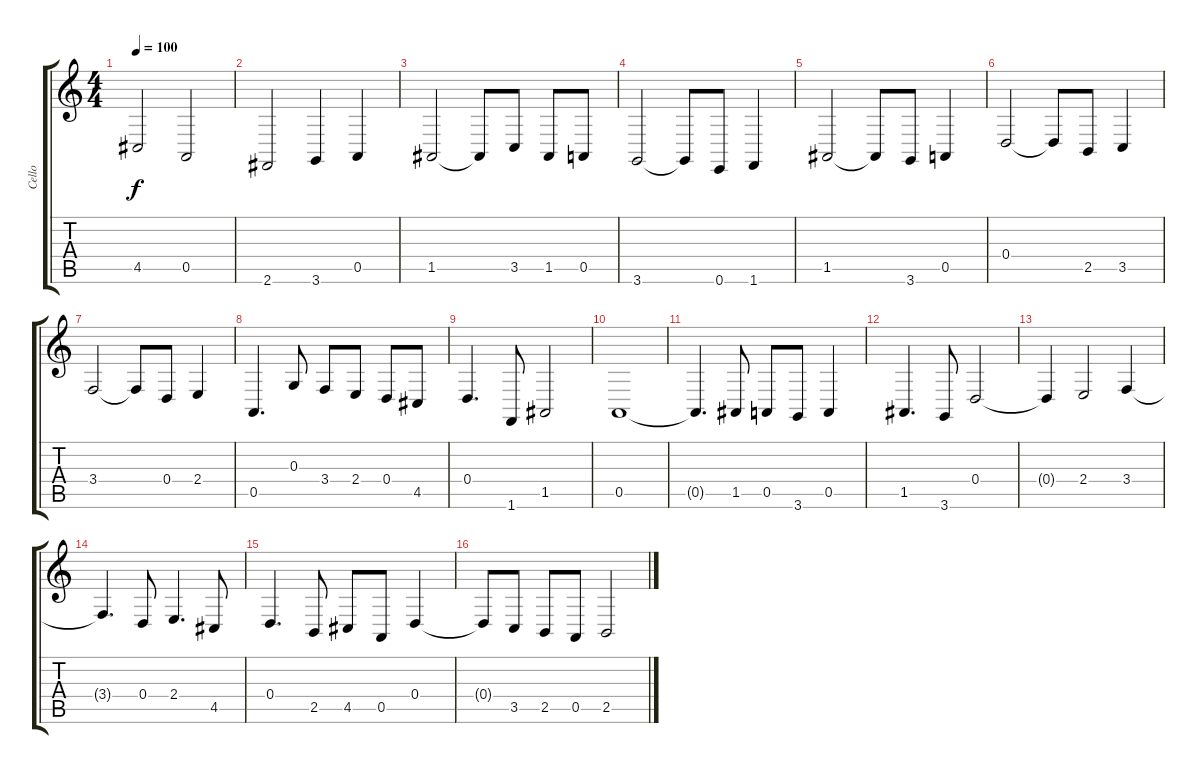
\track ("Cello" "Cello") {instrument cello}
\staff {score tabs}
\tuning (E4 B3 G3 D3 A2 E2) {hide}
\ts (4 4)
\tempo 100
\clef g2
\ks c
4.5.2{dy f} 0.5.2 |
2.6.2 3.6.4 0.5.4 |
1.5.2 1.5{t}.8 3.5.8 1.5.8 0.5.8 |
3.6.2 3.6{t}.8 0.6.8 1.6.4 |
1.5.2 1.5{t}.8 3.6.8 0.5.4 |
0.4.2 0.4{t}.8 2.5.8 3.5.4 |
3.4.2 3.4{t}.8 0.4.8 2.4.4 |
0.5.4{d} 0.3.8 3.4.8 2.4.8 0.4.8 4.5.8 |
0.4.4{d} 1.6.8 1.5.2 |
0.5.1 |
0.5{t}.4{d} 1.5.8 0.5.8 3.6.8 0.5.4 |
1.5.4{d} 3.6.8 0.4.2 |
0.4{t}.4 2.4.2 3.4.4 |
3.4{t}.4{d} 0.4.8 2.4.4{d} 4.5.8 |
0.4.4{d} 2.5.8 4.5.8 0.5.8 0.4.4 |
0.4{t}.8 3.5.8 2.5.8 0.5.8 2.5.2
